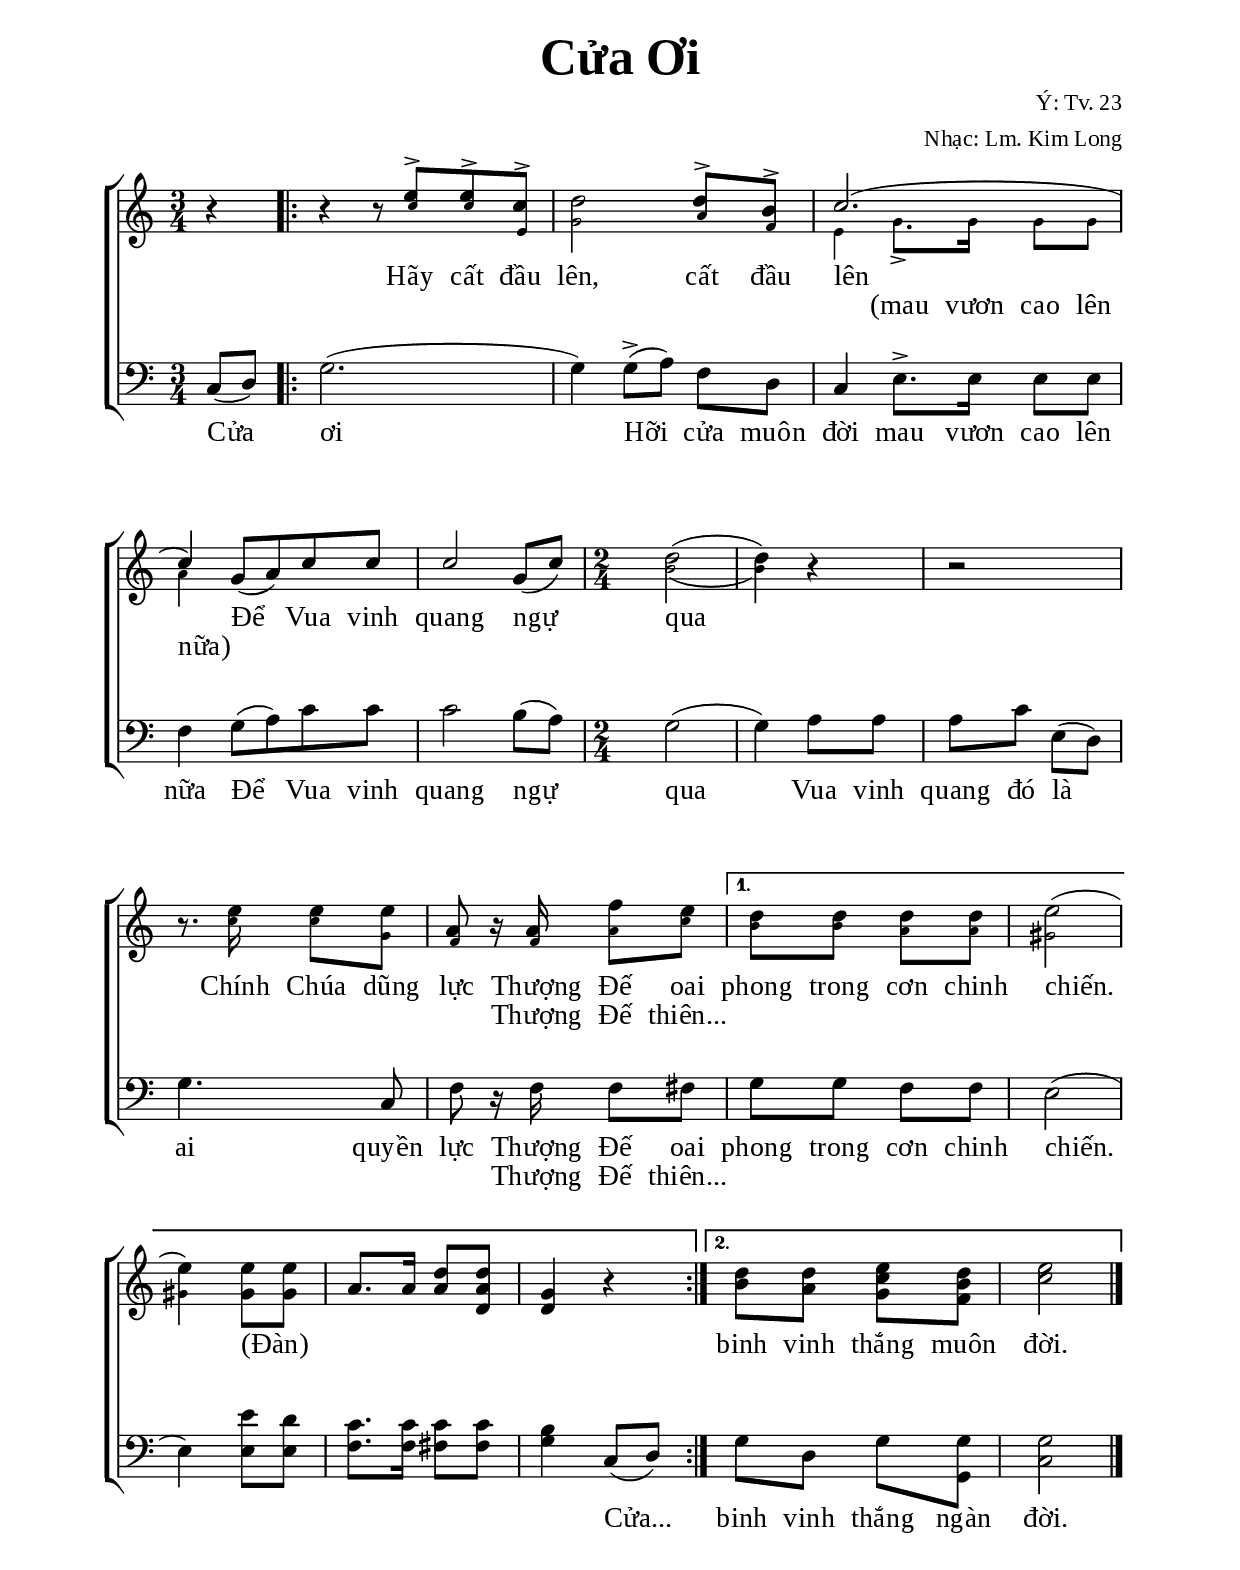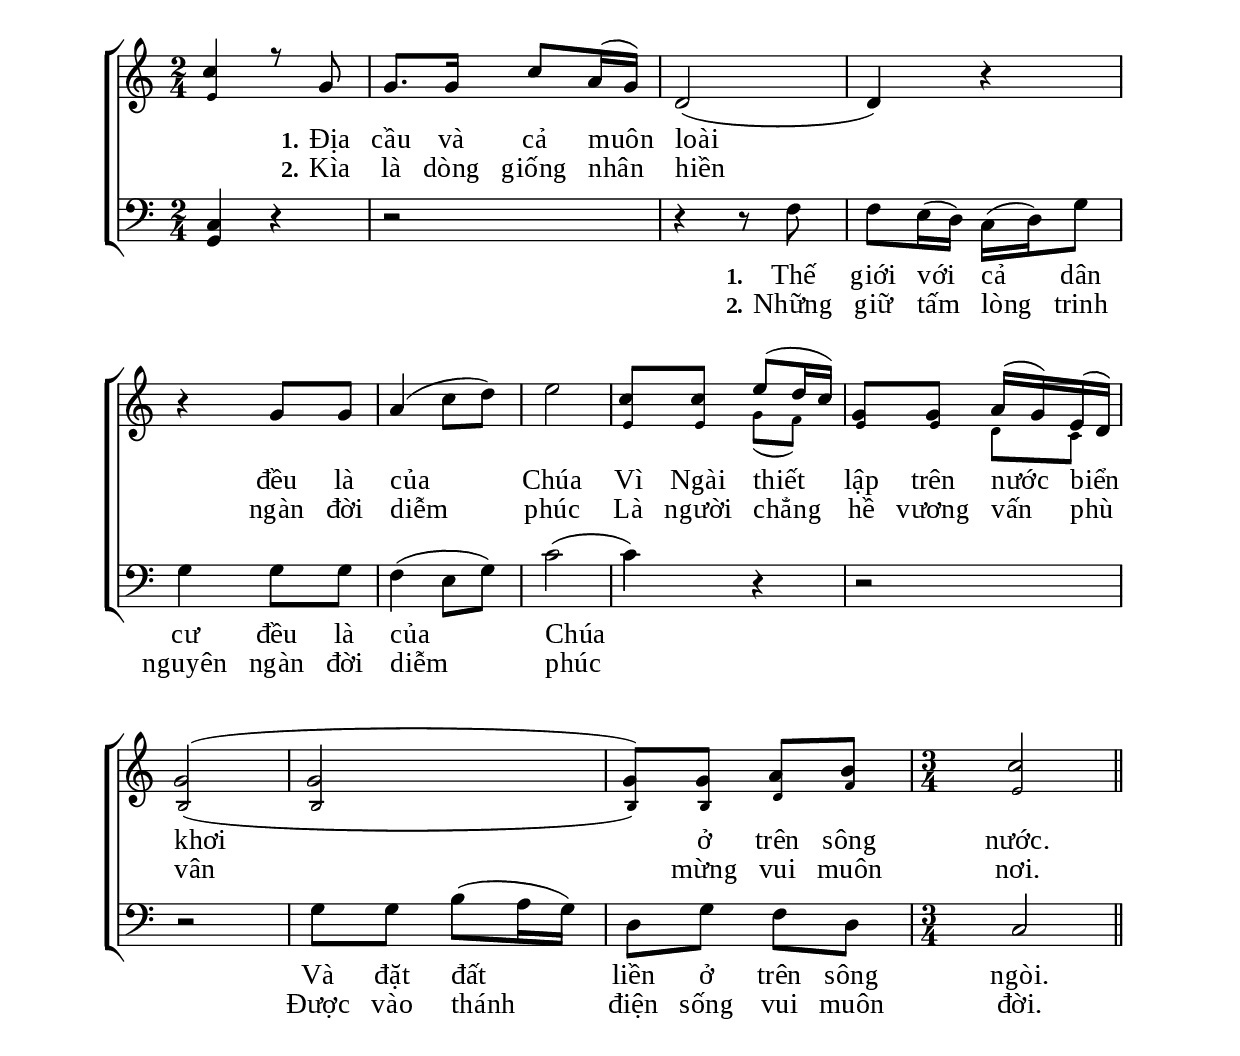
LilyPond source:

% Cài đặt chung
\version "2.22.1"
\include "english.ly"

\header {
  title = \markup { \fontsize #3 "Cửa Ơi" }
  composer = "Ý: Tv. 23"
  arranger = "Nhạc: Lm. Kim Long"
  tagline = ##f
}

% Nhạc điệp khúc
nhacDiepKhucSop = \relative c'' {
  \key c \major \time 3/4
  \partial 4 r4 |
  r4 r8 e ^> e ^> c ^> |
  d2 d8 ^> b ^> |
  c2. ( |
  c4) g8 _( a) c c |
  c2 g8 _( c) |
  
  \time 2/4
  d2 ^( |
  d4) r |
  r2 |
  r8. e16 e8 e |
  a, r16 a f'8 e |
  
  d8 d d d |
  e2( |
  e4)
  <e gs,>8 <e gs,> |
  a,8. a16 <d a>8 <d a d,> |
  <g, d>4 r
  
  <d' b>8 <d a> <e c g> <d b f> |
  <c e>2
}

nhacDiepKhucAlto = \relative c'' {
  \key c \major \time 3/4
  \partial 4 r4 |
  r4 r8 c c e, |
  g2 a8 f |
  e4 g8. _> g16 g8 g |
  a4 \skip 2
  \skip 2.
  b2 _( |
  b4) r |
  r2 |
  r8. c16 c8 g |
  f r16 f16 a8 c |
  
  b b a a |
  gs2 ( |
  gs4)
}

nhacDiepKhucBas = \relative c {
  \key c \major \time 3/4
  \partial 4 c8[( d)] |
  
  \repeat volta 2
  {
  g2.( |
  g4) g8-> ( [a]) f d |
  c4 e8. -> e16 e8 e |
  f4 g8( a) c c |
  c2 b8( a) |
  
  \time 2/4
  g2 ( |
  g4) a8 a |
  a c e,( d) |
  g4. c,8 |
  f r16 f f8 fs |
  }
  
  \alternative {
    {
      g8 g f f |
      e2( |
      e4)
      
      
      <e' e,>8 <d e,> |
      <c f,>8. <c f,>16 <c fs,>8 <c fs,> |
      <b g>4
      
      c,8( d)
    }
    {
      g8 d \stemDown g <g g,> |
      <g c,>2 \bar "|."
    }
  }
}

% Nhạc phiên khúc
nhacPhienKhucSop = \relative c'' {
  \key c \major \time 2/4
  c4 r8 g |
  g8. g16 c8 a16( g) |
  d2 _( |
  d4) r |
  r g8 g |
  a4 (c8 d) |
  e2 |
  c8 c e( d16 c) |
  g8 g a16( g) e( d) |
  g2 ^( |
  g2 |
  g8) g a b |
  
  \time 3/4 c2 \bar "||"
}

nhacPhienKhucAlto = \relative c' {
  e4 \skip 4
  \skip 2
  \skip 2
  \skip 4 r
  r \skip 4
  \skip 2
  \skip 2
  e8 e g( f) |
  e e d c |
  b2 _( |
  b |
  b8) b d f |
  e2
}

nhacPhienKhucBas = \relative c {
  <g c>4 r |
  r2 |
  r4 r8 f'8 |
  f e16( d) c( d) g8 |
  g4 g8 g |
  f4( e8 g) |
  c2( |
  c4) r |
  r2 |
  r2 |
  g8 g b( a16 g) |
  d8 g f d |
  c2
}

% Lời điệp khúc
loiDiepKhucSop = \lyricmode {
  Hãy cất đầu lên, cất đầu lên
  Để Vua vinh quang ngự qua
  Chính Chúa dũng
  
  lực Thượng Đế oai phong trong cơn chinh chiến.
  
  (Đàn) _ _ _ _ _ _
  
  binh vinh thắng muôn đời.
}

loiDiepKhucAlto = \lyricmode {
  _ _ _ _ _ _ _ (mau vươn cao lên nữa)
  _ _ _ _ _ Thượng Đế thiên...
}

loiDiepKhucBas = \lyricmode {
  Cửa
  \repeat volta 2 {
  ơi Hỡi cửa muôn đời
  mau vươn cao lên nữa
  Để Vua vinh quang ngự qua
  Vua vinh quang đó là ai
  quyền
  
  lực
  <<
  {
    Thượng Đế oai
  }
  \new Lyrics {
	  \set associatedVoice = "beBas"
	  Thượng Đế thiên...
	}
  >>
  }
  \alternative {
    {
      phong trong cơn chinh chiến.
      _ _ _ _ _ _ _
      Cửa...
    }
    {
      binh vinh thắng ngàn đời.
    }
  }
}

% Lời phiên khúc
loiPhienKhucMotSop = \lyricmode {
  _
  \set stanza = #"1."
  Địa cầu và cả muôn loài đều là của Chúa
  Vì Ngài thiết lập trên nước biển khơi ở trên sông nước.
}

loiPhienKhucHaiSop = \lyricmode {
  _
  \set stanza = #"2."
  Kìa là dòng giống nhân hiền
  ngàn đời diễm phúc
  Là người chẳng hề vương vấn phù vân
  mừng vui muôn nơi.
}

loiPhienKhucMotBas = \lyricmode {
  _
  \set stanza = #"1."
  Thế giới với cả dân cư đều là của Chúa
  Và đặt đất liền ở trên sông ngòi.
}

loiPhienKhucHaiBas = \lyricmode {
  _
  \set stanza = #"2."
  Những giữ tấm lòng trinh nguyên ngàn đời diễm phúc
  Được vào thánh điện sống vui muôn đời.
}

% Dàn trang
\paper {
  #(set-paper-size "a4")
  top-margin = 20\mm
  bottom-margin = 20\mm
  left-margin = 20\mm
  right-margin = 20\mm
  indent = #0
  #(define fonts
    (make-pango-font-tree
      "Liberation Serif"
      "Liberation Serif"
      "Liberation Serif"
      (/ 20 20)))
  %page-count = #1
  print-page-number = #f
  system-system-spacing = #'((basic-distance . 15))
  %score-system-spacing = #'((basic-distance . 15))
}

% Đổi kích thước nốt cho bè phụ
notBePhu =
#(define-music-function (font-size music) (number? ly:music?)
   (for-some-music
     (lambda (m)
       (if (music-is-of-type? m 'rhythmic-event)
           (begin
             (set! (ly:music-property m 'tweaks)
                   (cons `(font-size . ,font-size)
                         (ly:music-property m 'tweaks)))
             #t)
           #f))
     music)
   music)

\score {
  \new ChoirStaff \with {
    \override StaffGrouper.staff-staff-spacing = #'(
                            (basic-distance . 14)
                            (padding . 1))
  }
  <<
    \new Staff \with {
        printPartCombineTexts = ##f
      }
      <<
      \new Voice \partCombine 
        \nhacDiepKhucSop
        \notBePhu -3 { \nhacDiepKhucAlto }
      \new NullVoice = nhacThamChieuSop \nhacDiepKhucSop
      \new Lyrics \lyricsto nhacThamChieuSop \loiDiepKhucSop
      \new NullVoice = nhacThamChieuAlto \nhacDiepKhucAlto
      \new Lyrics \lyricsto nhacThamChieuAlto \loiDiepKhucAlto
      >>
    \new Staff <<
        \clef "bass"
        \new Voice = beBas {
          \nhacDiepKhucBas
        }
        \new Lyrics = "hatLanMot" \lyricsto beBas \loiDiepKhucBas
    >>
  >>
  \layout {
    \override Lyrics.LyricText.font-size = #+2
    \override Lyrics.LyricSpace.minimum-distance = #1.5
    \override Score.BarNumber.break-visibility = ##(#f #f #f)
    \override Score.SpacingSpanner.uniform-stretching = ##t
    \override Score.NonMusicalPaperColumn.page-break-permission = ##f
  }
}

\pageBreak

\score {
  \new ChoirStaff <<
    \new Staff \with {
        \consists "Merge_rests_engraver"
        printPartCombineTexts = ##f
      }
      <<
      \new Voice \partCombine 
        \nhacPhienKhucSop
        \notBePhu -3 { \nhacPhienKhucAlto }
      \new NullVoice = nhacThamChieu \nhacPhienKhucSop
      \new Lyrics \lyricsto nhacThamChieu \loiPhienKhucMotSop
      \new Lyrics \lyricsto nhacThamChieu \loiPhienKhucHaiSop
      >>
    \new Staff <<
        \clef "bass"
        \new Voice = beBas {
          \nhacPhienKhucBas
        }
        \new Lyrics \lyricsto beBas \loiPhienKhucMotBas
        \new Lyrics \lyricsto beBas \loiPhienKhucHaiBas
    >>
  >>
  \layout {
    %\override Staff.TimeSignature.transparent = ##t
    \override Lyrics.LyricText.font-size = #+2
    \override Lyrics.LyricSpace.minimum-distance = #2
    \override Score.BarNumber.break-visibility = ##(#f #f #f)
    \override Score.SpacingSpanner.uniform-stretching = ##t
  }
}
